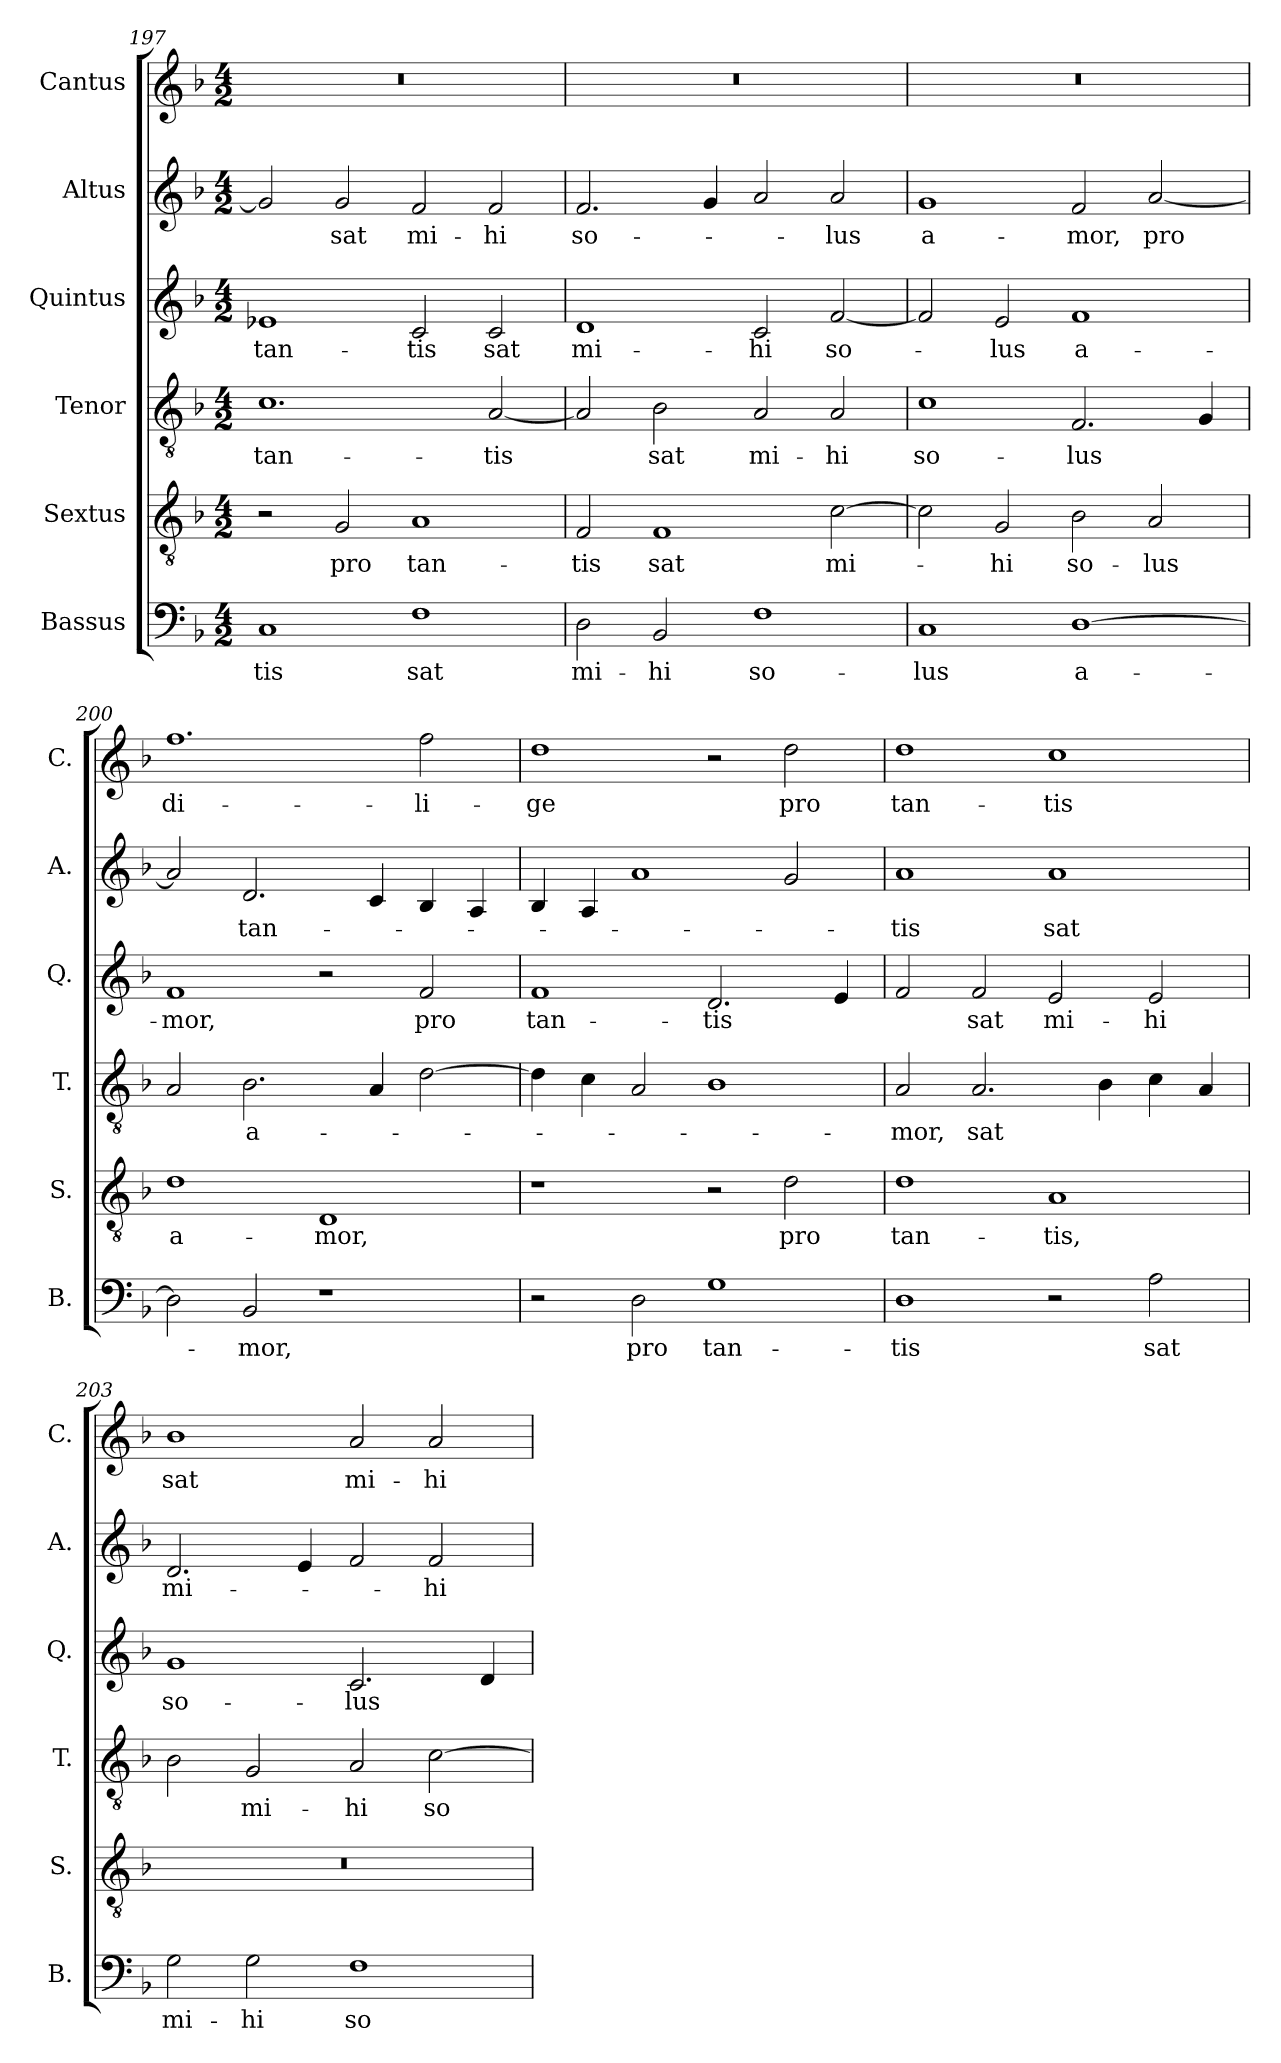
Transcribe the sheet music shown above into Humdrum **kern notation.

**kern	**text	**kern	**text	**kern	**text	**kern	**text	**kern	**text	**kern	**text
*part6	*part6	*part5	*part5	*part4	*part4	*part3	*part3	*part2	*part2	*part1	*part1
*staff6	*staff6	*staff5	*staff5	*staff4	*staff4	*staff3	*staff3	*staff2	*staff2	*staff1	*staff1
*I"Bassus	*	*I"Sextus	*	*I"Tenor	*	*I"Quintus	*	*I"Altus	*	*I"Cantus	*
*I'B.	*	*I'S.	*	*I'T.	*	*I'Q.	*	*I'A.	*	*I'C.	*
!!LO:LB:g=z
*clefF4	*	*clefGv2	*	*clefGv2	*	*clefG2	*	*clefG2	*	*clefG2	*
*k[b-]	*	*k[b-]	*	*k[b-]	*	*k[b-]	*	*k[b-]	*	*k[b-]	*
*M4/2	*	*M4/2	*	*M4/2	*	*M4/2	*	*M4/2	*	*M4/2	*
=197	=197	=197	=197	=197	=197	=197	=197	=197	=197	=197	=197
!	!LO:LY:b	!	!	!	!LO:LY:b	!	!LO:LY:b	!	!	!	!
1C	-tis	2r	.	1.c	tan-	1e-X	tan-	2g/]	.	0r	.
!	!	!	!LO:LY:b	!	!	!	!	!	!LO:LY:b	!	!
.	.	2G/	pro	.	.	.	.	2g/	sat	.	.
!	!LO:LY:b	!	!LO:LY:b	!	!	!	!LO:LY:b	!	!LO:LY:b	!	!
1F	sat	1A	tan-	.	.	2c/	-tis	2f/	mi-	.	.
!	!	!	!	!	!LO:LY:b	!	!LO:LY:b	!	!LO:LY:b	!	!
.	.	.	.	[2A/	-tis	2c/	sat	2f/	-hi	.	.
=198	=198	=198	=198	=198	=198	=198	=198	=198	=198	=198	=198
!	!LO:LY:b	!	!LO:LY:b	!	!	!	!LO:LY:b	!	!LO:LY:b	!	!
2D\	mi-	2F/	-tis	2A/]	.	1d	mi-	2.f/	so-	0r	.
!	!LO:LY:b	!	!LO:LY:b	!	!LO:LY:b	!	!	!	!	!	!
2BB-/	-hi	1F	sat	2B-\	sat	.	.	.	.	.	.
.	.	.	.	.	.	.	.	4g/	.	.	.
!	!LO:LY:b	!	!	!	!LO:LY:b	!	!LO:LY:b	!	!	!	!
1F	so-	.	.	2A/	mi-	2c/	-hi	2a/	.	.	.
!	!	!	!LO:LY:b	!	!LO:LY:b	!	!LO:LY:b	!	!LO:LY:b	!	!
.	.	[2c\	mi-	2A/	-hi	[2f/	so-	2a/	-lus	.	.
=199	=199	=199	=199	=199	=199	=199	=199	=199	=199	=199	=199
!	!LO:LY:b	!	!	!	!LO:LY:b	!	!	!	!LO:LY:b	!	!
1C	-lus	2c\]	.	1c	so-	2f/]	.	1g	a-	0r	.
!	!	!	!LO:LY:b	!	!	!	!LO:LY:b	!	!	!	!
.	.	2G/	-hi	.	.	2e/	-lus	.	.	.	.
!	!LO:LY:b	!	!LO:LY:b	!	!LO:LY:b	!	!LO:LY:b	!	!LO:LY:b	!	!
[1D	a-	2B-\	so-	2.F/	-lus	1f	a-	2f/	-mor,	.	.
!	!	!	!LO:LY:b	!	!	!	!	!	!LO:LY:b	!	!
.	.	2A/	-lus	.	.	.	.	[2a/	pro	.	.
.	.	.	.	4G/	.	.	.	.	.	.	.
=200	=200	=200	=200	=200	=200	=200	=200	=200	=200	=200	=200
!	!	!	!LO:LY:b	!	!	!	!LO:LY:b	!	!	!	!LO:LY:b
2D\]	.	1d	a-	2A/	.	1f	-mor,	2a/]	.	1.ff	di-
!	!LO:LY:b	!	!	!	!LO:LY:b	!	!	!	!LO:LY:b	!	!
2BB-/	-mor,	.	.	2.B-\	a-	.	.	2.d/	tan-	.	.
!	!	!	!LO:LY:b	!	!	!	!	!	!	!	!
1r	.	1D	-mor,	.	.	2r	.	.	.	.	.
.	.	.	.	4A/	.	.	.	4c/	.	.	.
!	!	!	!	!	!	!	!LO:LY:b	!	!	!	!LO:LY:b
.	.	.	.	[2d\	.	2f/	pro	4B-/	.	2ff\	-li-
.	.	.	.	.	.	.	.	4A/	.	.	.
=201	=201	=201	=201	=201	=201	=201	=201	=201	=201	=201	=201
!	!	!	!	!	!	!	!LO:LY:b	!	!	!	!LO:LY:b
2r	.	1r	.	4d\]	.	1f	tan-	4B-/	.	1dd	-ge
.	.	.	.	4c\	.	.	.	4A/	.	.	.
!	!LO:LY:b	!	!	!	!	!	!	!	!	!	!
2D\	pro	.	.	2A/	.	.	.	1a	.	.	.
!	!LO:LY:b	!	!	!	!	!	!LO:LY:b	!	!	!	!
1G	tan-	2r	.	1B-	.	2.d/	-tis	.	.	2r	.
!	!	!	!LO:LY:b	!	!	!	!	!	!	!	!LO:LY:b
.	.	2d\	pro	.	.	.	.	2g/	.	2dd\	pro
.	.	.	.	.	.	4e/	.	.	.	.	.
=202	=202	=202	=202	=202	=202	=202	=202	=202	=202	=202	=202
!	!LO:LY:b	!	!LO:LY:b	!	!LO:LY:b	!	!	!	!LO:LY:b	!	!LO:LY:b
1D	-tis	1d	tan-	2A/	-mor,	2f/	.	1a	-tis	1dd	tan-
!	!	!	!	!	!LO:LY:b	!	!LO:LY:b	!	!	!	!
.	.	.	.	2.A/	sat	2f/	sat	.	.	.	.
!	!	!	!LO:LY:b	!	!	!	!LO:LY:b	!	!LO:LY:b	!	!LO:LY:b
2r	.	1A	-tis,	.	.	2e/	mi-	1a	sat	1cc	-tis
.	.	.	.	4B-\	.	.	.	.	.	.	.
!	!LO:LY:b	!	!	!	!	!	!LO:LY:b	!	!	!	!
2A\	sat	.	.	4c\	.	2e/	-hi	.	.	.	.
.	.	.	.	4A/	.	.	.	.	.	.	.
!!LO:PB:g=z
=203	=203	=203	=203	=203	=203	=203	=203	=203	=203	=203	=203
!	!LO:LY:b	!	!	!	!	!	!LO:LY:b	!	!LO:LY:b	!	!LO:LY:b
2G\	mi-	0r	.	2B-\	.	1g	so-	2.d/	mi-	1b-	sat
!	!LO:LY:b	!	!	!	!LO:LY:b	!	!	!	!	!	!
2G\	-hi	.	.	2G/	mi-	.	.	.	.	.	.
.	.	.	.	.	.	.	.	4e/	.	.	.
!	!LO:LY:b	!	!	!	!LO:LY:b	!	!LO:LY:b	!	!	!	!LO:LY:b
1F	so-	.	.	2A/	-hi	2.c/	-lus	2f/	.	2a/	mi-
!	!	!	!	!	!LO:LY:b	!	!	!	!LO:LY:b	!	!LO:LY:b
.	.	.	.	[2c\	so-	.	.	2f/	-hi	2a/	-hi
.	.	.	.	.	.	4d/	.	.	.	.	.
=	=	=	=	=	=	=	=	=	=	=	=
*-	*-	*-	*-	*-	*-	*-	*-	*-	*-	*-	*-
